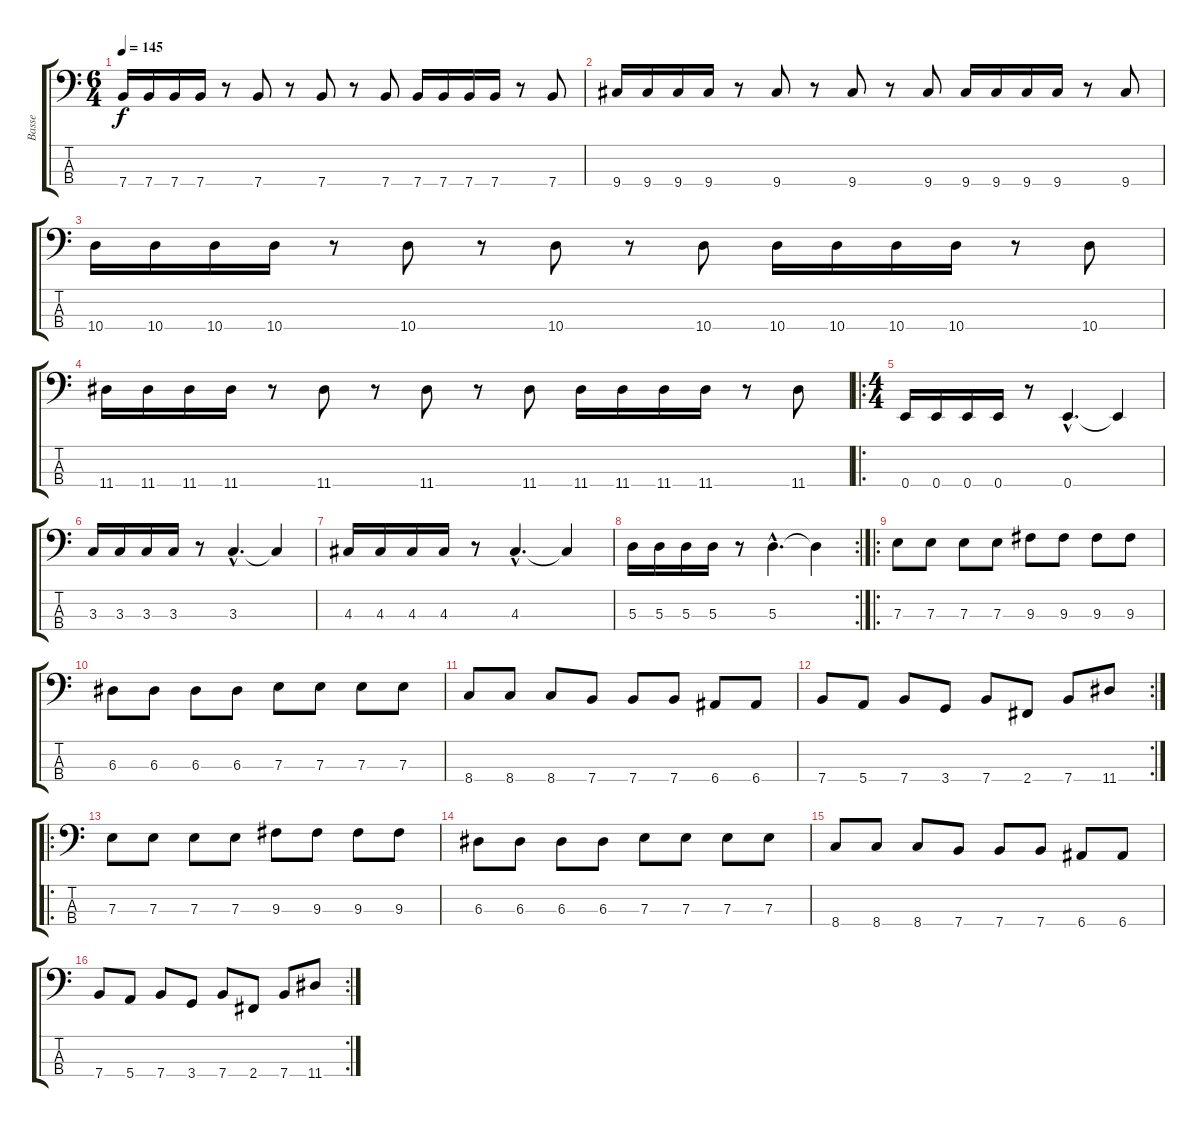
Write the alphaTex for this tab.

\track ("Basse" "Basse") {instrument electricbassfinger}
\staff {score tabs}
\tuning (G2 D2 A1 E1) {hide}
\ts (6 4)
\tempo 145
\clef f4
\ks c
7.4.16{dy f} 7.4.16 7.4.16 7.4.16 r.8 7.4.8 r.8 7.4.8 r.8 7.4.8 7.4.16 7.4.16 7.4.16 7.4.16 r.8 7.4.8 |
9.4.16 9.4.16 9.4.16 9.4.16 r.8 9.4.8 r.8 9.4.8 r.8 9.4.8 9.4.16 9.4.16 9.4.16 9.4.16 r.8 9.4.8 |
10.4.16 10.4.16 10.4.16 10.4.16 r.8 10.4.8 r.8 10.4.8 r.8 10.4.8 10.4.16 10.4.16 10.4.16 10.4.16 r.8 10.4.8 |
11.4.16 11.4.16 11.4.16 11.4.16 r.8 11.4.8 r.8 11.4.8 r.8 11.4.8 11.4.16 11.4.16 11.4.16 11.4.16 r.8 11.4.8 |
\ro
\ts (4 4)
0.4.16 0.4.16 0.4.16 0.4.16 r.8 0.4{hac}.4{d} 0.4{t}.4 |
3.3.16 3.3.16 3.3.16 3.3.16 r.8 3.3{hac}.4{d} 3.3{t}.4 |
4.3.16 4.3.16 4.3.16 4.3.16 r.8 4.3{hac}.4{d} 4.3{t}.4 |
\rc 2
5.3.16 5.3.16 5.3.16 5.3.16 r.8 5.3{hac}.4{d} 5.3{t}.4 |
\ro
7.3.8 7.3.8 7.3.8 7.3.8 9.3.8 9.3.8 9.3.8 9.3.8 |
6.3.8 6.3.8 6.3.8 6.3.8 7.3.8 7.3.8 7.3.8 7.3.8 |
8.4.8 8.4.8 8.4.8 7.4.8 7.4.8 7.4.8 6.4.8 6.4.8 |
\rc 2
7.4.8 5.4.8 7.4.8 3.4.8 7.4.8 2.4.8 7.4.8 11.4.8 |
\ro
7.3.8 7.3.8 7.3.8 7.3.8 9.3.8 9.3.8 9.3.8 9.3.8 |
6.3.8 6.3.8 6.3.8 6.3.8 7.3.8 7.3.8 7.3.8 7.3.8 |
8.4.8 8.4.8 8.4.8 7.4.8 7.4.8 7.4.8 6.4.8 6.4.8 |
\rc 2
7.4.8 5.4.8 7.4.8 3.4.8 7.4.8 2.4.8 7.4.8 11.4.8
